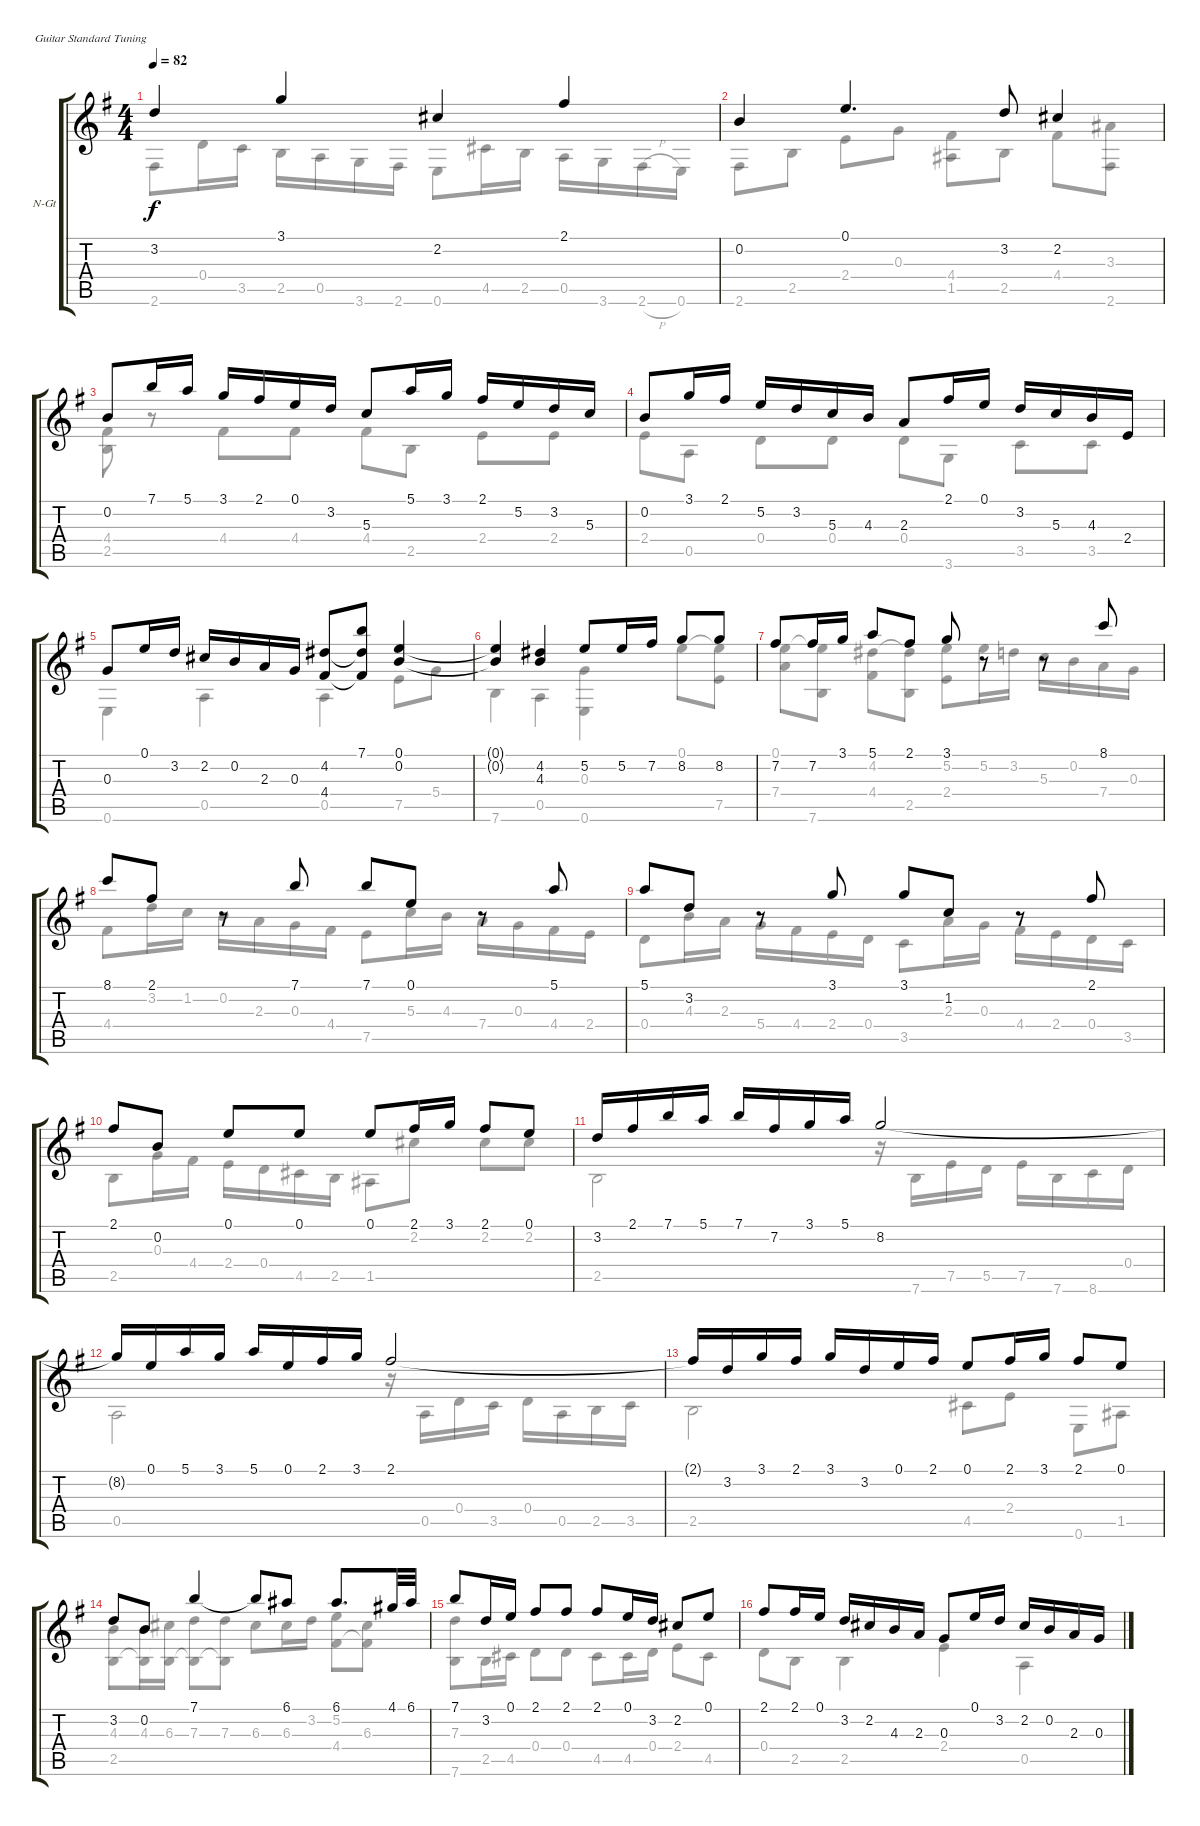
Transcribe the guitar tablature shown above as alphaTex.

\bracketExtendMode groupsimilarinstruments
\firstSystemTrackNameOrientation horizontal
\otherSystemsTrackNameOrientation horizontal
\track ("Allegro e Fuga" "N-Gt") {instrument acousticguitarnylon}
\staff {score tabs}
\tuning (E4 B3 G3 D3 A2 E2)
\voice
\ts (4 4)
\tempo 82
\clef g2
\ks g
3.2.4{dy f} 3.1.4 2.2.4 2.1.4 |
0.2.4 0.1.4{d} 3.2.8 2.2.4 |
0.2.8 7.1.16 5.1.16 3.1.16 2.1.16 0.1.16 3.2.16 5.3.8 5.1.16 3.1.16 2.1.16 5.2.16 3.2.16 5.3.16 |
0.2.8 3.1.16 2.1.16 5.2.16 3.2.16 5.3.16 4.3.16 2.3.8 2.1.16 0.1.16 3.2.16 5.3.16 4.3.16 2.4.16 |
0.3.8 0.1.16 3.2.16 2.2.16 0.2.16 2.3.16 0.3.16 (4.2 4.4).8 (7.1 4.2{t} 4.4{t}).8 (0.1 0.2).4 |
(0.1{t} 0.2{t}).4 (4.2 4.3).4 5.2.8 5.2.16 7.2.16 8.2.8 8.2.8 |
7.2.8 7.2.16 3.1.16 5.1.8 2.1.8 3.1.8 r.8 r.8 8.1.8 |
8.1.8 2.1.8 r.8 7.1.8 7.1.8 0.1.8 r.8 5.1.8 |
5.1.8 3.2.8 r.8 3.1.8 3.1.8 1.2.8 r.8 2.1.8 |
2.1.8 0.2.8 0.1.8 0.1.8 0.1.8 2.1.16 3.1.16 2.1.8 0.1.8 |
3.2.16 2.1.16 7.1.16 5.1.16 7.1.16 7.2.16 3.1.16 5.1.16 8.2.2 |
8.2{t}.16 0.1.16 5.1.16 3.1.16 5.1.16 0.1.16 2.1.16 3.1.16 2.1.2 |
2.1{t}.16 3.2.16 3.1.16 2.1.16 3.1.16 3.2.16 0.1.16 2.1.16 0.1.8 2.1.16 3.1.16 2.1.8 0.1.8 |
3.2.8 0.2.8 7.1.4 7.1{t}.8 6.1.8 6.1.8{d} 4.1.32 6.1.32 |
7.1.8 3.2.16 0.1.16 2.1.8 2.1.8 2.1.8 0.1.16 3.2.16 2.2.8 0.1.8 |
2.1.8 2.1.16 0.1.16 3.2.16 2.2.16 4.3.16 2.3.16 0.3.8 0.1.16 3.2.16 2.2.16 0.2.16 2.3.16 0.3.16
\voice
\clef g2
\ottava regular
\simile none
\ks g
2.6.8{dy f} 0.4.16 3.5.16 2.5.16 0.5.16 3.6.16 2.6.16 0.6.8 4.5.16 2.5.16 0.5.16 3.6.16 2.6{h}.16 0.6.16 |
2.6.8 2.5.8 2.4.8 0.3.8 (4.4 1.5).8 2.5.8 4.4.8 (3.3 2.6).8 |
(4.4 2.5).8 r.8 4.4.8 4.4.8 4.4.8 2.5.8 2.4.8 2.4.8 |
2.4.8 0.5.8 0.4.8 0.4.8 0.4.8 3.6.8 3.5.8 3.5.8 |
0.6.4 0.5.4 0.5.4 7.5.8 5.4.8 |
7.6.4 0.5.4 (0.3 0.6).4 0.1.8 (0.1{t} 7.5).8 |
(0.1 7.4).8 (0.1{t} 7.6).8 (4.2 4.4).8 (4.2{t} 2.5).8 (5.2 2.4).8 5.2.16 3.2.16 5.3.16 0.2.16 7.4.16 0.3.16 |
4.4.8 3.2.16 1.2.16 0.2.16 2.3.16 0.3.16 4.4.16 7.5.8 5.3.16 4.3.16 7.4.16 0.3.16 4.4.16 2.4.16 |
0.4.8 4.3.16 2.3.16 5.4.16 4.4.16 2.4.16 0.4.16 3.5.8 2.3.16 0.3.16 4.4.16 2.4.16 0.4.16 3.5.16 |
2.5.8 0.3.16 4.4.16 2.4.16 0.4.16 4.5.16 2.5.16 1.5.8 2.2.8 2.2.8 2.2.8 |
2.5.2 r.16 7.6.16 7.5.16 5.5.16 7.5.16 7.6.16 8.6.16 0.4.16 |
0.5.2 r.16 0.5.16 0.4.16 3.5.16 0.4.16 0.5.16 2.5.16 3.5.16 |
2.5.2 4.5.8 2.4.8 0.6.8 1.5.8 |
(4.3 2.5).8 (4.3 2.5{t}).16 (6.3 2.5{t}).16 (7.3 2.5{t}).8 (7.3 2.5{t}).8 6.3.8 6.3.16 3.2.16 (5.2 4.4).8 (6.3 4.4{t}).8 |
(7.3 7.6).8 2.5.16 4.5.16 0.4.8 0.4.8 4.5.8 4.5.16 0.4.16 2.4.8 4.5.8 |
0.4.8 2.5.8 2.5.4 2.4.4 0.5.4
